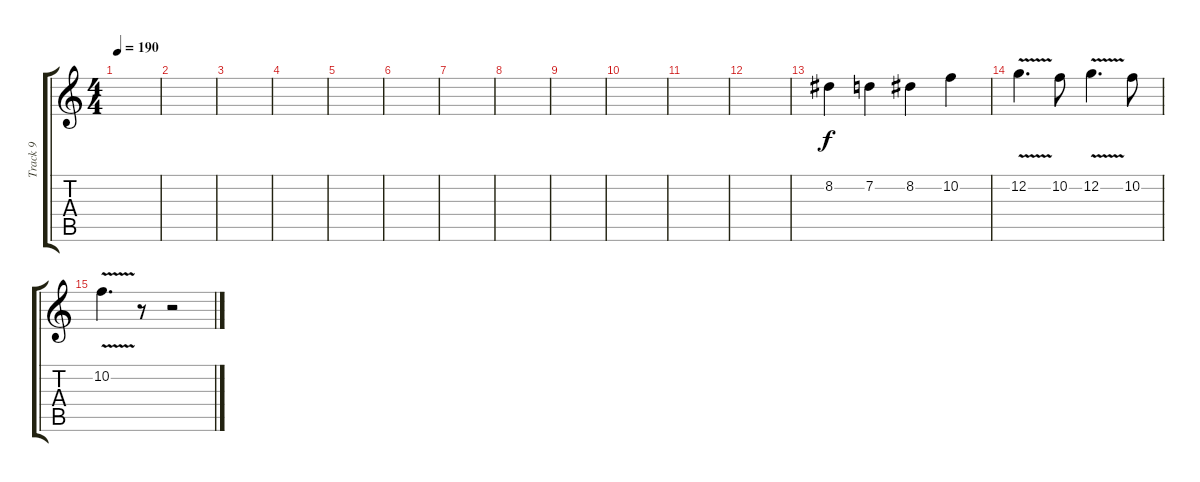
\track ("Track 9" "Track 9") {instrument distortionguitar}
\staff {score tabs}
\tuning (C4 G3 Eb3 Bb2 F2 C2) {hide}
\ts (4 4)
\tempo 190
\clef g2
\ks c
|
|
|
|
|
|
|
|
|
|
|
|
8.2.4 7.2.4 8.2.4 10.2.4 |
12.2{v}.4{d} 10.2.8 12.2{v}.4{d} 10.2.8 |
10.2{v}.4{d} r.8 r.2
